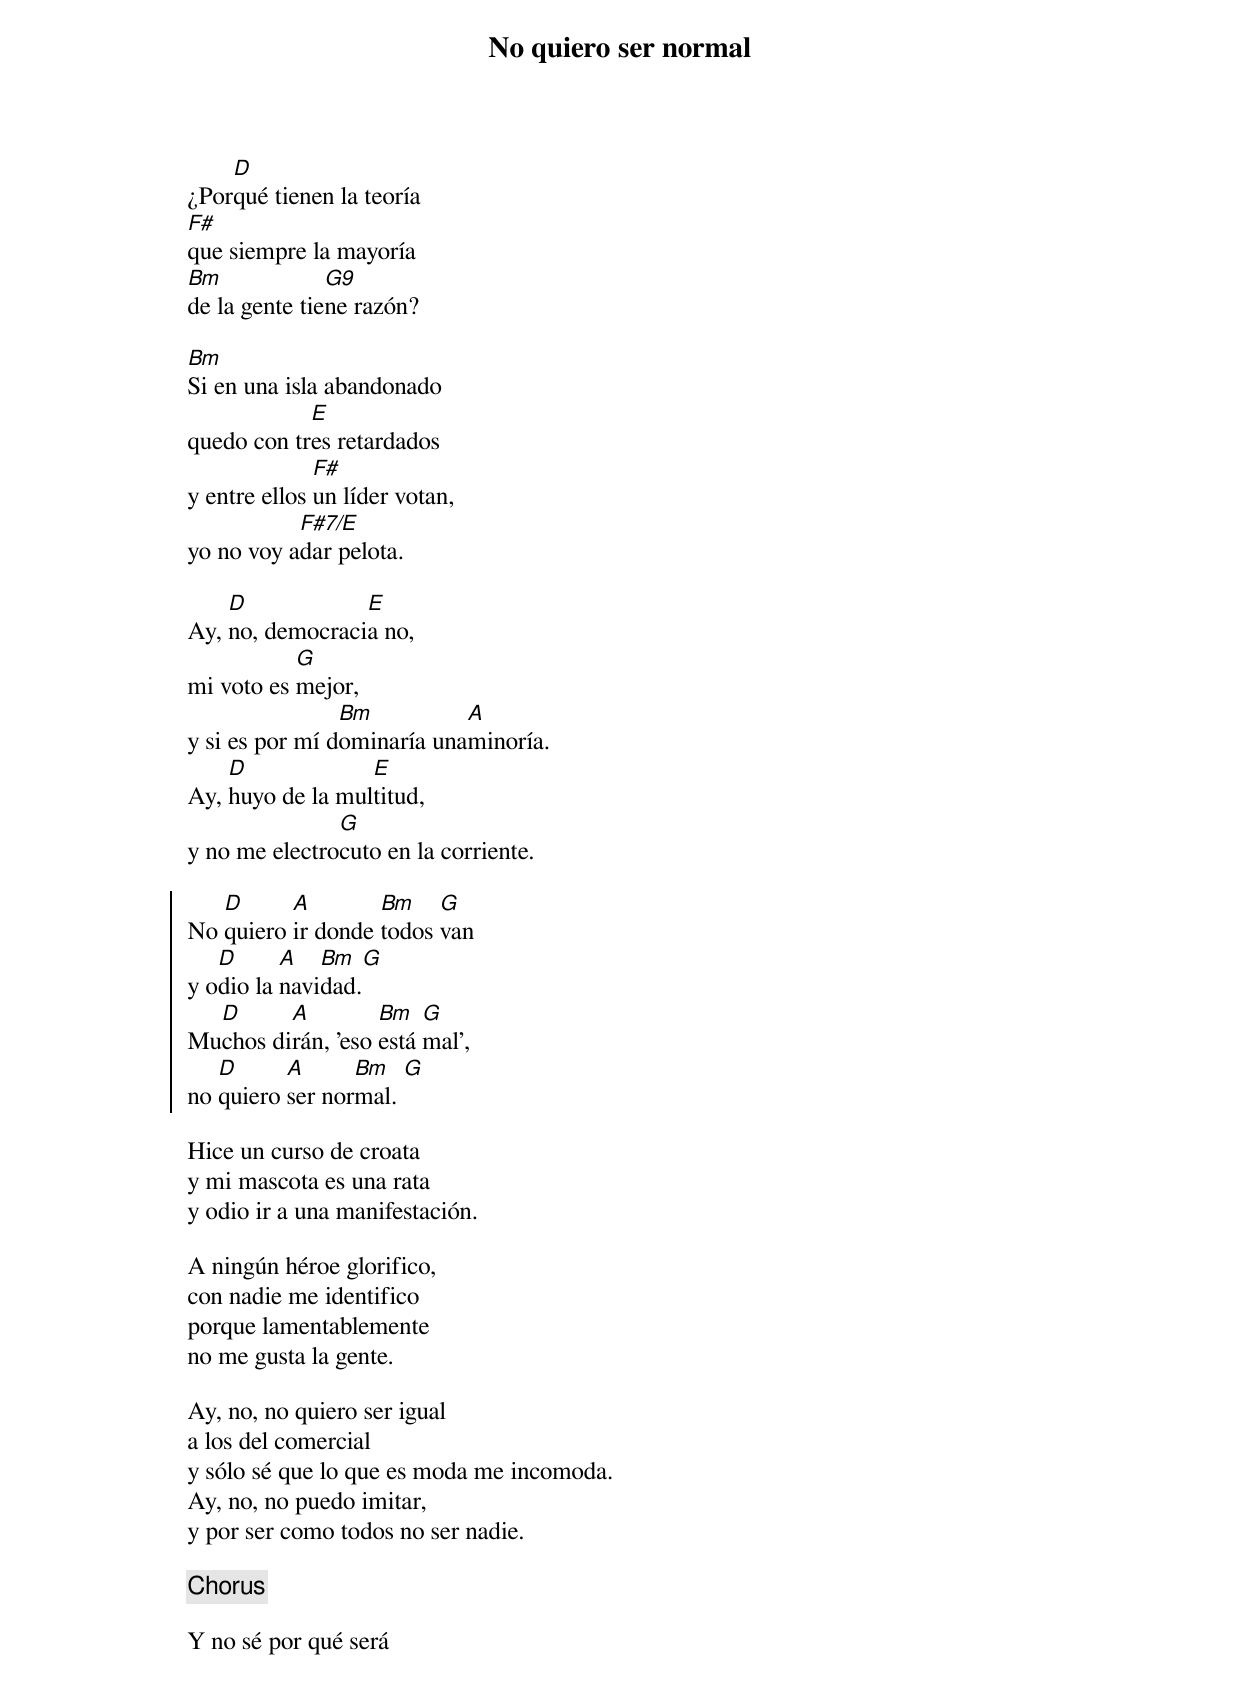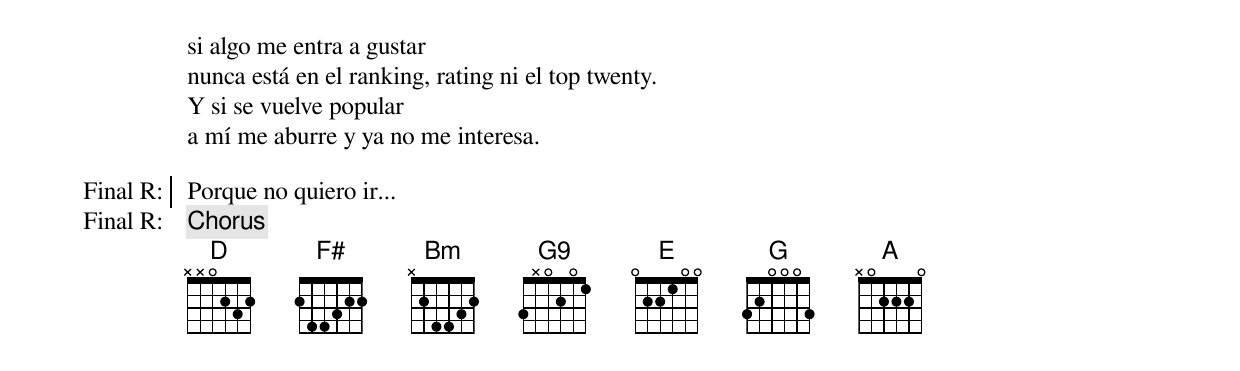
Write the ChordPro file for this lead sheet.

{title: No quiero ser normal}
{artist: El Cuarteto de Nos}
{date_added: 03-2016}
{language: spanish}
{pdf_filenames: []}
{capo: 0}
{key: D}
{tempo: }
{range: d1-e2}
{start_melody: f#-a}

{start_of_verse}
¿Por[D]qué tienen la teoría
[F#]que siempre la mayoría
[Bm]de la gente tie[G9]ne razón?

[Bm]Si en una isla abandonado
quedo con tr[E]es retardados
y entre ellos [F#]un líder votan,
yo no voy a[F#7/E]dar pelota.
{end_of_verse}

{start_of_bridge}
Ay, [D]no, democraci[E]a no,
mi voto es [G]mejor,
y si es por mí d[Bm]ominaría una[A]minoría.
Ay, [D]huyo de la mul[E]titud,
y no me electro[G]cuto en la corriente.
{end_of_bridge}

{start_of_chorus}
No [D]quiero [A]ir donde [Bm]todos [G]van
y o[D]dio la [A]navi[Bm]dad.[G]
Mu[D]chos di[A]rán, 'eso [Bm]está [G]mal',
no [D]quiero [A]ser nor[Bm]mal. [G]
{end_of_chorus}

{start_of_verse}
Hice un curso de croata
y mi mascota es una rata
y odio ir a una manifestación.

A ningún héroe glorifico,
con nadie me identifico
porque lamentablemente
no me gusta la gente.
{end_of_verse}

{start_of_bridge}
Ay, no, no quiero ser igual
a los del comercial
y sólo sé que lo que es moda me incomoda.
Ay, no, no puedo imitar,
y por ser como todos no ser nadie.
{end_of_bridge}

{chorus}

{start_of_bridge}
Y no sé por qué será
si algo me entra a gustar
nunca está en el ranking, rating ni el top twenty.
Y si se vuelve popular
a mí me aburre y ya no me interesa.
{end_of_bridge}

{start_of_chorus: Final R:}
Porque no quiero ir...
{end_of_chorus}
{chorus}
